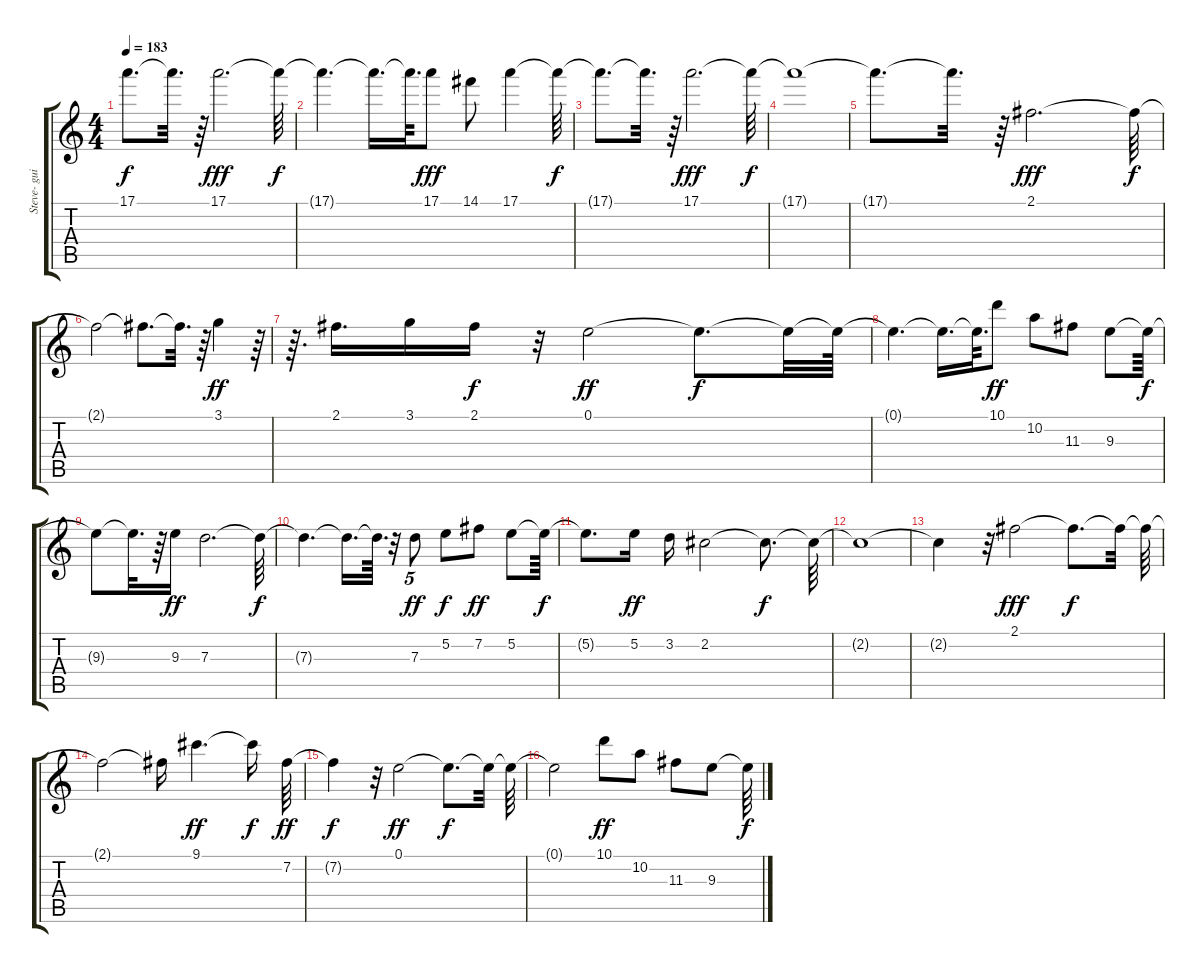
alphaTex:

\track ("Steve- guitarechoes" "Steve- gui") {instrument electricbasspick}
\staff {score tabs}
\tuning (E4 B3 G3 D3 A2 E2) {hide}
\ts (4 4)
\tempo 183
\clef g2
\ks c
17.1{t}.8{d dy f} 17.1{t}.32{d} r.64 17.1.2{d dy fff} 17.1{t}.64{dy f} |
17.1{t}.4{d} 17.1{t}.16{d} 17.1{t}.64{d} 17.1.8{dy fff} 14.1.8 17.1.4 17.1{t}.64{dy f} |
17.1{t}.8{d} 17.1{t}.32{d} r.64 17.1.2{d dy fff} 17.1{t}.64{dy f} |
17.1{t}.1 |
17.1{t}.8{d} 17.1{t}.32{d} r.64 2.1.2{d dy fff} 2.1{t}.64{dy f} |
2.1{t}.2 2.1{t}.8{d} 2.1{t}.32{d} r.64 3.1.4{dy ff} r.64 |
r.64{d} 2.1.16{d} 3.1.16 2.1.16{dy f} r.32 0.1.2{dy ff} 0.1{t}.8{d dy f} 0.1{t}.32 0.1{t}.64 |
0.1{t}.4{d} 0.1{t}.16{d} 0.1{t}.64{d} 10.1.8{dy ff} 10.2.8 11.3.8 9.3.8 9.3{t}.64{dy f} |
9.3{t}.8 9.3{t}.32{d} r.64 9.3.16{dy ff} 7.3.2{d} 7.3{t}.64{dy f} |
7.3{t}.4{d} 7.3{t}.16{d} 7.3{t}.64{d} r.32 7.3.8{tu (5 4) dy ff} 5.2.8{dy f} 7.2.8{dy ff} 5.2.8 5.2{t}.64{dy f} |
5.2{t}.8{d} 5.2.16{dy ff} 3.2.16 2.2.2 2.2{t}.8{d dy f} 2.2{t}.64 |
2.2{t}.1 |
2.2{t}.4 r.32 2.1.2{dy fff} 2.1{t}.8{d dy f} 2.1{t}.32 2.1{t}.64 |
2.1{t}.2 2.1{t}.16 9.1.4{d dy ff} 9.1{t}.16{dy f} 7.2.64{dy ff} |
7.2{t}.4{dy f} r.32 0.1.2{dy ff} 0.1{t}.8{d dy f} 0.1{t}.32 0.1{t}.64 |
0.1{t}.2 10.1.8{dy ff} 10.2.8 11.3.8 9.3.8 9.3{t}.64{dy f}
